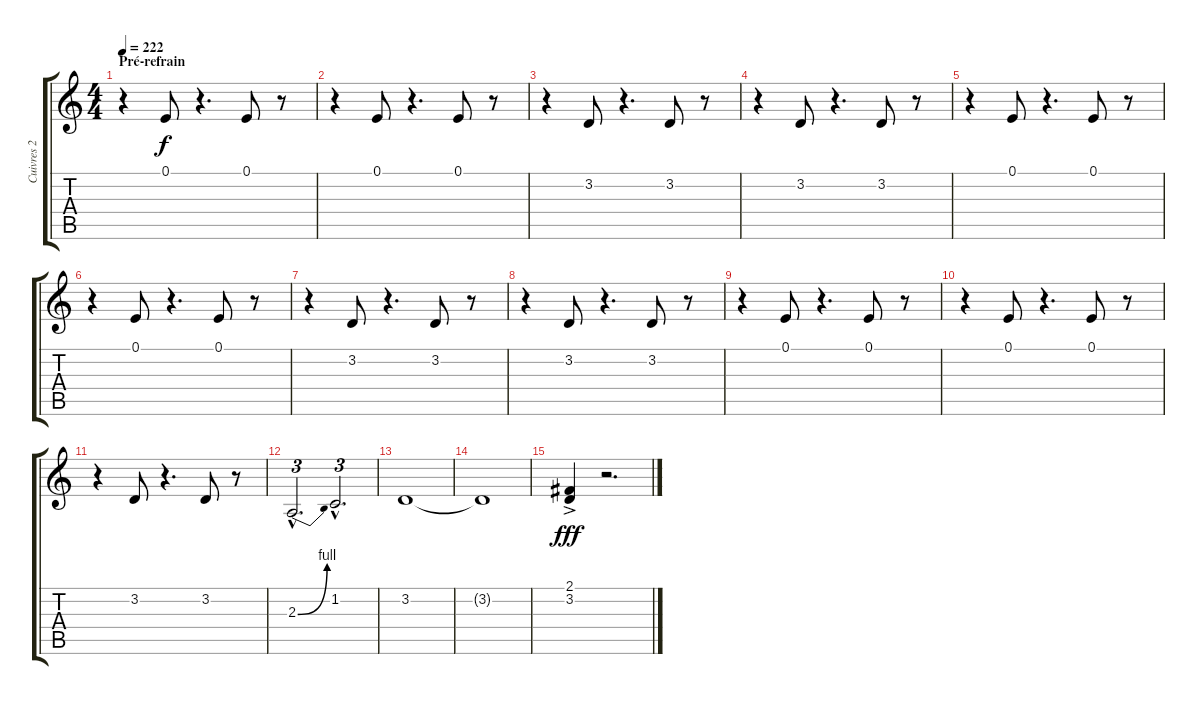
\track ("Cuivres 2" "Cuivres 2") {instrument trombone}
\staff {score tabs}
\tuning (E4 B3 G3 D3 A2 E2) {hide}
\ts (4 4)
\section ("" "Pré-refrain")
\tempo 222
\clef g2
\ks c
r.4{dy f} 0.1.8 r.4{d} 0.1.8 r.8 |
r.4 0.1.8 r.4{d} 0.1.8 r.8 |
r.4 3.2.8 r.4{d} 3.2.8 r.8 |
r.4 3.2.8 r.4{d} 3.2.8 r.8 |
r.4 0.1.8 r.4{d} 0.1.8 r.8 |
r.4 0.1.8 r.4{d} 0.1.8 r.8 |
r.4 3.2.8 r.4{d} 3.2.8 r.8 |
r.4 3.2.8 r.4{d} 3.2.8 r.8 |
r.4 0.1.8 r.4{d} 0.1.8 r.8 |
r.4 0.1.8 r.4{d} 0.1.8 r.8 |
r.4 3.2.8 r.4{d} 3.2.8 r.8 |
2.3{be (bend 0 0 60 4) hac}.2{d tu (3 2)} 1.2{hac}.2{d tu (3 2)} |
3.2.1 |
3.2{t}.1 |
(2.1{ac} 3.2).4{dy fff} r.2{d}
